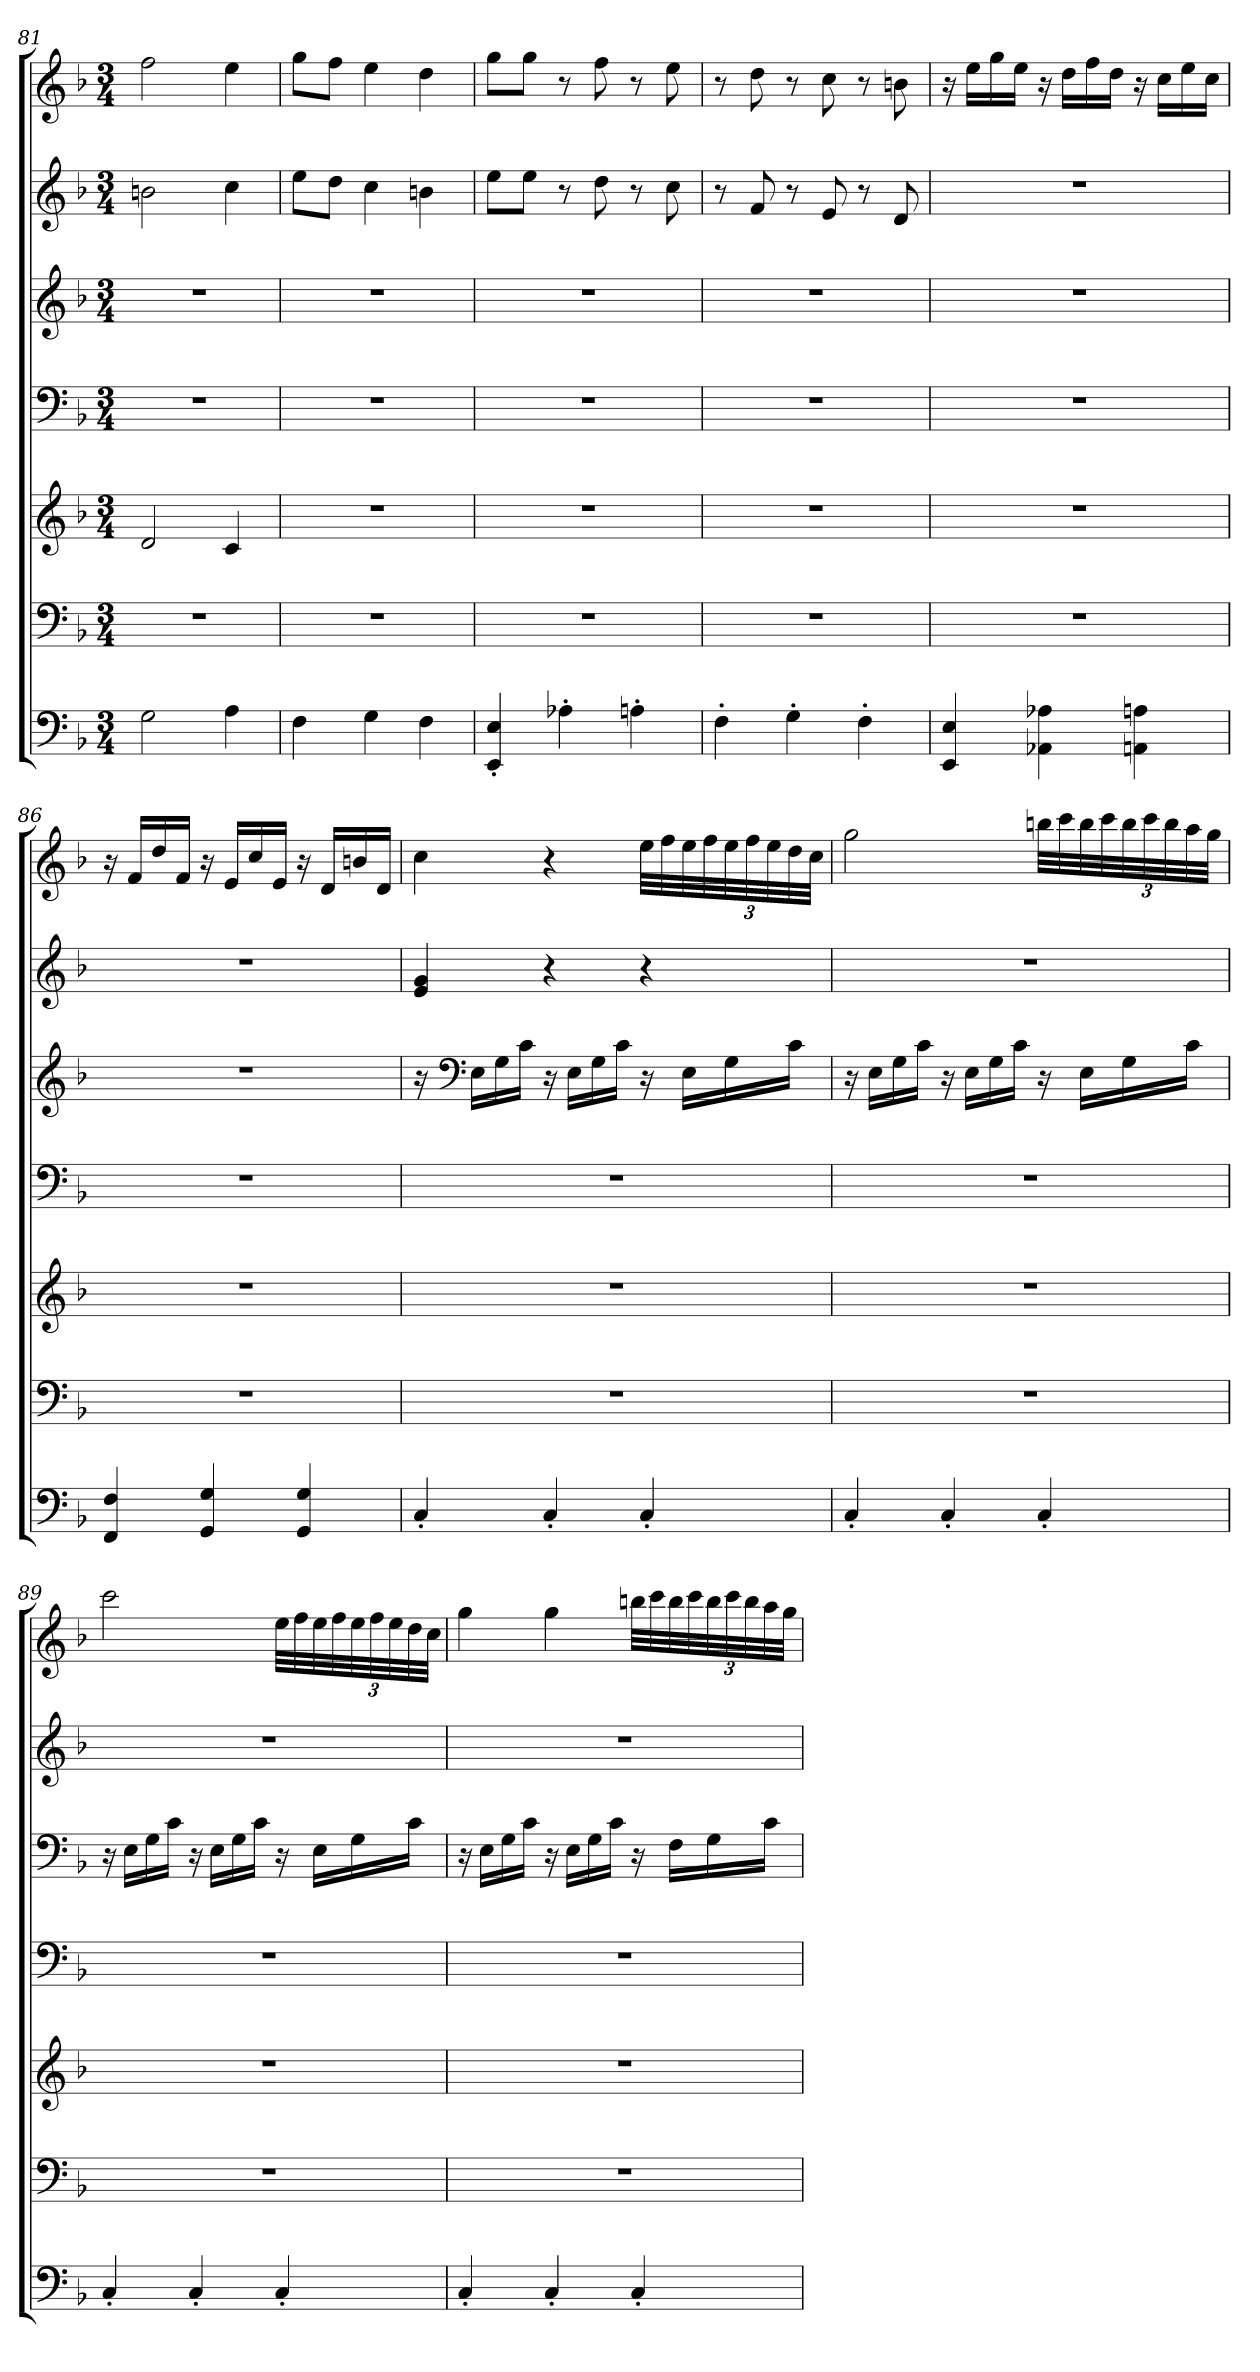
**kern	**kern	**kern	**kern	**kern	**kern	**kern
*part5	*part4	*part4	*part3	*part3	*part2	*part1
*staff7	*staff6	*staff5	*staff4	*staff3	*staff2	*staff1
!!LO:PB:g=z
*clefF4	*clefF4	*clefG2	*clefF4	*clefG2	*clefG2	*clefG2
*k[b-]	*k[b-]	*k[b-]	*k[b-]	*k[b-]	*k[b-]	*k[b-]
*M3/4	*M3/4	*M3/4	*M3/4	*M3/4	*M3/4	*M3/4
*MM143	*MM143	*MM143	*MM143	*MM143	*MM143	*MM143
=81	=81	=81	=81	=81	=81	=81
2G\	2.r	2d/	2.r	2.r	2bn\	2ff\
4A\	.	4c/	.	.	4cc\	4ee\
=82	=82	=82	=82	=82	=82	=82
*	*	*	*	*	*	*MM143
4F\	2.r	2.r	2.r	2.r	8ee\L	8gg\L
.	.	.	.	.	8dd\J	8ff\J
4G\	.	.	.	.	4cc\	4ee\
4F\	.	.	.	.	4bn\	4dd\
=83	=83	=83	=83	=83	=83	=83
*	*	*	*	*	*	*MM147
4EE/' 4E/'	2.r	2.r	2.r	2.r	8ee\L	8gg\L
.	.	.	.	.	8ee\J	8gg\J
4A-X'\	.	.	.	.	8r	8r
.	.	.	.	.	8dd\	8ff\
4An'\	.	.	.	.	8r	8r
.	.	.	.	.	8cc\	8ee\
=84	=84	=84	=84	=84	=84	=84
4F'\	2.r	2.r	2.r	2.r	8r	8r
.	.	.	.	.	8f/	8dd\
4G'\	.	.	.	.	8r	8r
.	.	.	.	.	8e/	8cc\
4F'\	.	.	.	.	8r	8r
.	.	.	.	.	8d/	8bn\
=85	=85	=85	=85	=85	=85	=85
*	*	*	*	*	*	*MM147
4EE/ 4E/	2.r	2.r	2.r	2.r	2.r	16r
.	.	.	.	.	.	16ee\LL
.	.	.	.	.	.	16gg\
.	.	.	.	.	.	16ee\JJ
4AA-X\ 4A-X\	.	.	.	.	.	16r
.	.	.	.	.	.	16dd\LL
.	.	.	.	.	.	16ff\
.	.	.	.	.	.	16dd\JJ
4AAn\ 4An\	.	.	.	.	.	16r
.	.	.	.	.	.	16cc\LL
.	.	.	.	.	.	16ee\
.	.	.	.	.	.	16cc\JJ
!!LO:PB:g=z
=86	=86	=86	=86	=86	=86	=86
4FF/ 4F/	2.r	2.r	2.r	2.r	2.r	16r
.	.	.	.	.	.	16f/LL
.	.	.	.	.	.	16dd/
.	.	.	.	.	.	16f/JJ
4GG/ 4G/	.	.	.	.	.	16r
.	.	.	.	.	.	16e/LL
.	.	.	.	.	.	16cc/
.	.	.	.	.	.	16e/JJ
4GG/ 4G/	.	.	.	.	.	16r
.	.	.	.	.	.	16d/LL
.	.	.	.	.	.	16bn/
.	.	.	.	.	.	16d/JJ
=87	=87	=87	=87	=87	=87	=87
*	*	*	*	*	*	*MM147
4C'/	2.r	2.r	2.r	16r	4e/ 4g/	4cc\
*	*	*	*	*clefF4	*	*
.	.	.	.	16E\LL	.	.
.	.	.	.	16G\	.	.
.	.	.	.	16c\JJ	.	.
4C'/	.	.	.	16r	4r	4r
.	.	.	.	16E\LL	.	.
.	.	.	.	16G\	.	.
.	.	.	.	16c\JJ	.	.
4C'/	.	.	.	16r	4r	32ee\LLL
.	.	.	.	.	.	32ff\
.	.	.	.	16E\LL	.	32ee\
.	.	.	.	.	.	32ff\
*	*	*	*	*	*	*Xbrackettup
.	.	.	.	16G\	.	48ee\
.	.	.	.	.	.	48ff\
.	.	.	.	.	.	48ee\
.	.	.	.	16c\JJ	.	32dd\
*	*	*	*	*	*	*MM145
.	.	.	.	.	.	32cc\JJJ
!!LO:PB:g=z
=88	=88	=88	=88	=88	=88	=88
*	*	*	*	*	*	*MM147
4C'/	2.r	2.r	2.r	16r	2.r	2gg\
.	.	.	.	16E\LL	.	.
.	.	.	.	16G\	.	.
.	.	.	.	16c\JJ	.	.
4C'/	.	.	.	16r	.	.
.	.	.	.	16E\LL	.	.
.	.	.	.	16G\	.	.
.	.	.	.	16c\JJ	.	.
4C'/	.	.	.	16r	.	32bbn\LLL
.	.	.	.	.	.	32ccc\
.	.	.	.	16E\LL	.	32bb\
.	.	.	.	.	.	32ccc\
.	.	.	.	16G\	.	48bb\
.	.	.	.	.	.	48ccc\
.	.	.	.	.	.	48bb\
.	.	.	.	16c\JJ	.	32aa\
*	*	*	*	*	*	*MM145
.	.	.	.	.	.	32gg\JJJ
=89	=89	=89	=89	=89	=89	=89
*	*	*	*	*	*	*MM147
4C'/	2.r	2.r	2.r	16r	2.r	2ccc\
.	.	.	.	16E\LL	.	.
.	.	.	.	16G\	.	.
.	.	.	.	16c\JJ	.	.
4C'/	.	.	.	16r	.	.
.	.	.	.	16E\LL	.	.
.	.	.	.	16G\	.	.
.	.	.	.	16c\JJ	.	.
4C'/	.	.	.	16r	.	32ee\LLL
.	.	.	.	.	.	32ff\
.	.	.	.	16E\LL	.	32ee\
.	.	.	.	.	.	32ff\
.	.	.	.	16G\	.	48ee\
.	.	.	.	.	.	48ff\
.	.	.	.	.	.	48ee\
.	.	.	.	16c\JJ	.	32dd\
*	*	*	*	*	*	*MM145
.	.	.	.	.	.	32cc\JJJ
!!LO:PB:g=z
=90	=90	=90	=90	=90	=90	=90
*	*	*	*	*	*	*MM147
4C'/	2.r	2.r	2.r	16r	2.r	4gg\
.	.	.	.	16E\LL	.	.
.	.	.	.	16G\	.	.
.	.	.	.	16c\JJ	.	.
4C'/	.	.	.	16r	.	4gg\
.	.	.	.	16E\LL	.	.
.	.	.	.	16G\	.	.
.	.	.	.	16c\JJ	.	.
4C'/	.	.	.	16r	.	32bbn\LLL
.	.	.	.	.	.	32ccc\
.	.	.	.	16F\LL	.	32bb\
.	.	.	.	.	.	32ccc\
.	.	.	.	16G\	.	48bb\
.	.	.	.	.	.	48ccc\
.	.	.	.	.	.	48bb\
.	.	.	.	16c\JJ	.	32aa\
.	.	.	.	.	.	32gg\JJJ
=	=	=	=	=	=	=
*-	*-	*-	*-	*-	*-	*-
